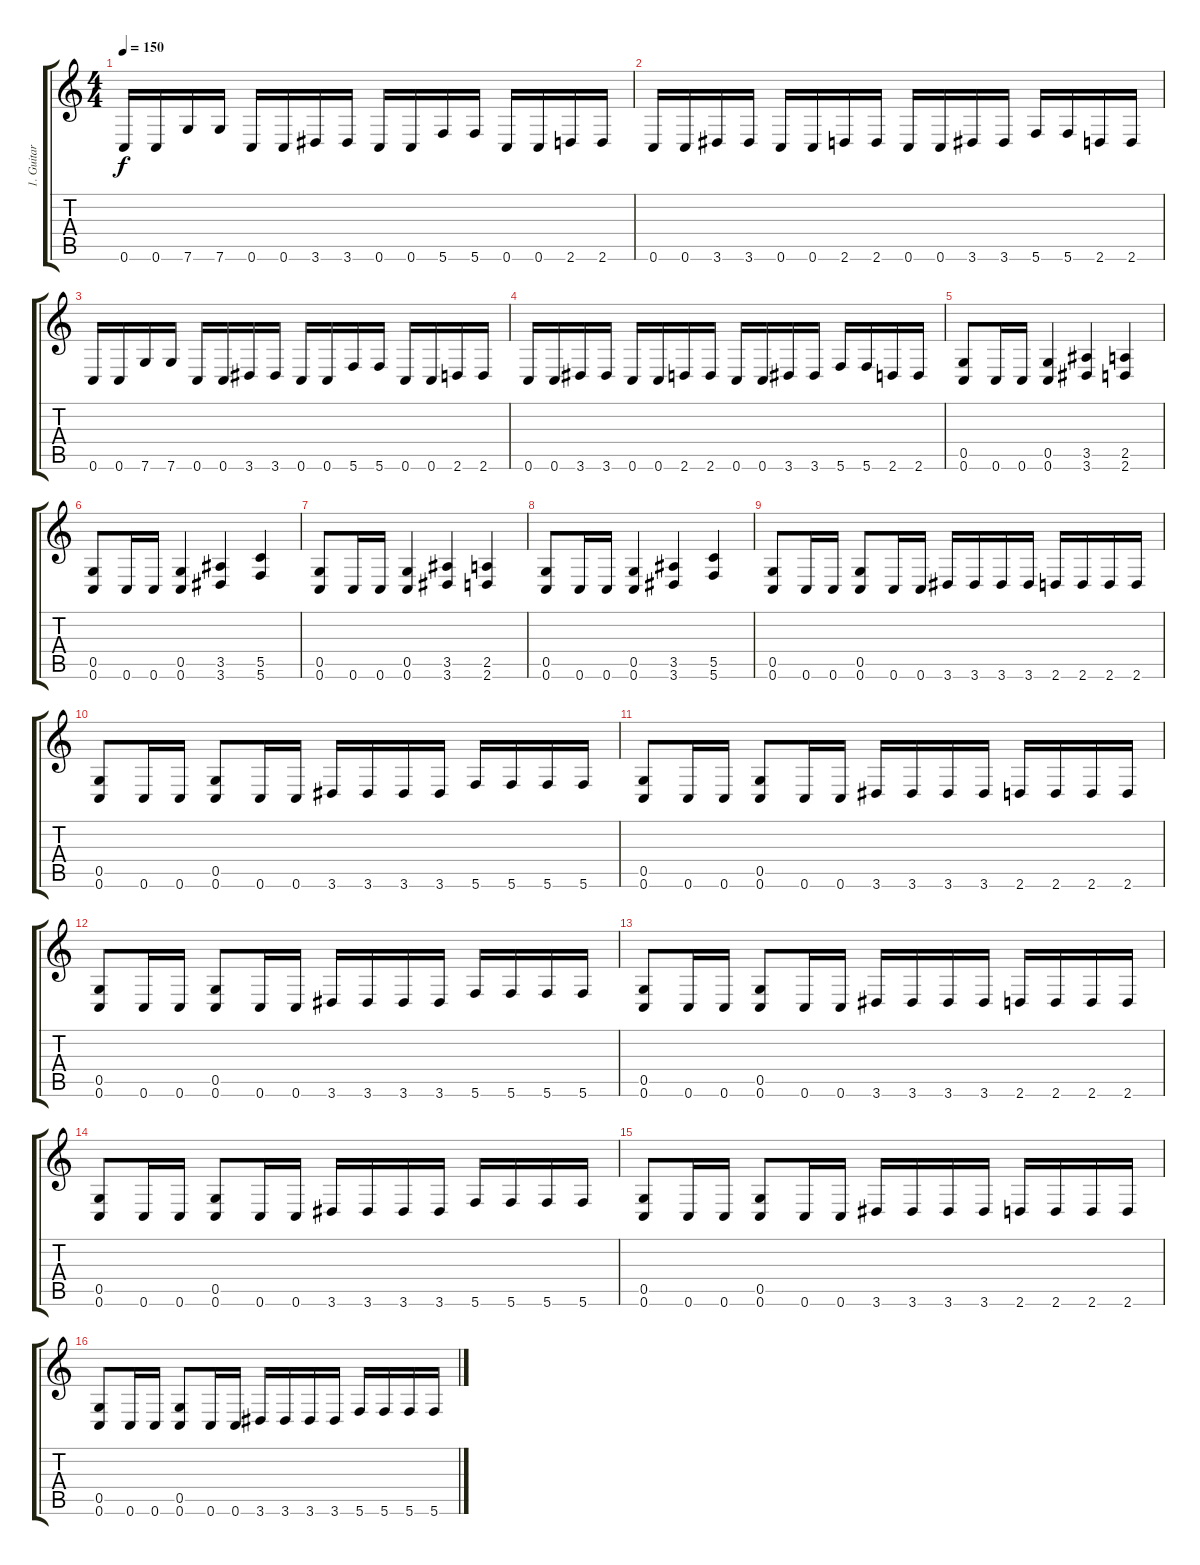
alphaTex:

\track ("1. Guitar" "1. Guitar") {instrument distortionguitar}
\staff {score tabs}
\tuning (D4 A3 F3 C3 G2 C2) {hide}
\ts (4 4)
\tempo 150
\clef g2
\ks c
0.6.16{dy f} 0.6.16 7.6.16 7.6.16 0.6.16 0.6.16 3.6.16 3.6.16 0.6.16 0.6.16 5.6.16 5.6.16 0.6.16 0.6.16 2.6.16 2.6.16 |
0.6.16 0.6.16 3.6.16 3.6.16 0.6.16 0.6.16 2.6.16 2.6.16 0.6.16 0.6.16 3.6.16 3.6.16 5.6.16 5.6.16 2.6.16 2.6.16 |
0.6.16 0.6.16 7.6.16 7.6.16 0.6.16 0.6.16 3.6.16 3.6.16 0.6.16 0.6.16 5.6.16 5.6.16 0.6.16 0.6.16 2.6.16 2.6.16 |
0.6.16 0.6.16 3.6.16 3.6.16 0.6.16 0.6.16 2.6.16 2.6.16 0.6.16 0.6.16 3.6.16 3.6.16 5.6.16 5.6.16 2.6.16 2.6.16 |
(0.5 0.6).8 0.6.16 0.6.16 (0.5 0.6).4 (3.5 3.6).4 (2.5 2.6).4 |
(0.5 0.6).8 0.6.16 0.6.16 (0.5 0.6).4 (3.5 3.6).4 (5.5 5.6).4 |
(0.5 0.6).8 0.6.16 0.6.16 (0.5 0.6).4 (3.5 3.6).4 (2.5 2.6).4 |
(0.5 0.6).8 0.6.16 0.6.16 (0.5 0.6).4 (3.5 3.6).4 (5.5 5.6).4 |
(0.5 0.6).8 0.6.16 0.6.16 (0.5 0.6).8 0.6.16 0.6.16 3.6.16 3.6.16 3.6.16 3.6.16 2.6.16 2.6.16 2.6.16 2.6.16 |
(0.5 0.6).8 0.6.16 0.6.16 (0.5 0.6).8 0.6.16 0.6.16 3.6.16 3.6.16 3.6.16 3.6.16 5.6.16 5.6.16 5.6.16 5.6.16 |
(0.5 0.6).8 0.6.16 0.6.16 (0.5 0.6).8 0.6.16 0.6.16 3.6.16 3.6.16 3.6.16 3.6.16 2.6.16 2.6.16 2.6.16 2.6.16 |
(0.5 0.6).8 0.6.16 0.6.16 (0.5 0.6).8 0.6.16 0.6.16 3.6.16 3.6.16 3.6.16 3.6.16 5.6.16 5.6.16 5.6.16 5.6.16 |
(0.5 0.6).8 0.6.16 0.6.16 (0.5 0.6).8 0.6.16 0.6.16 3.6.16 3.6.16 3.6.16 3.6.16 2.6.16 2.6.16 2.6.16 2.6.16 |
(0.5 0.6).8 0.6.16 0.6.16 (0.5 0.6).8 0.6.16 0.6.16 3.6.16 3.6.16 3.6.16 3.6.16 5.6.16 5.6.16 5.6.16 5.6.16 |
(0.5 0.6).8 0.6.16 0.6.16 (0.5 0.6).8 0.6.16 0.6.16 3.6.16 3.6.16 3.6.16 3.6.16 2.6.16 2.6.16 2.6.16 2.6.16 |
(0.5 0.6).8 0.6.16 0.6.16 (0.5 0.6).8 0.6.16 0.6.16 3.6.16 3.6.16 3.6.16 3.6.16 5.6.16 5.6.16 5.6.16 5.6.16
